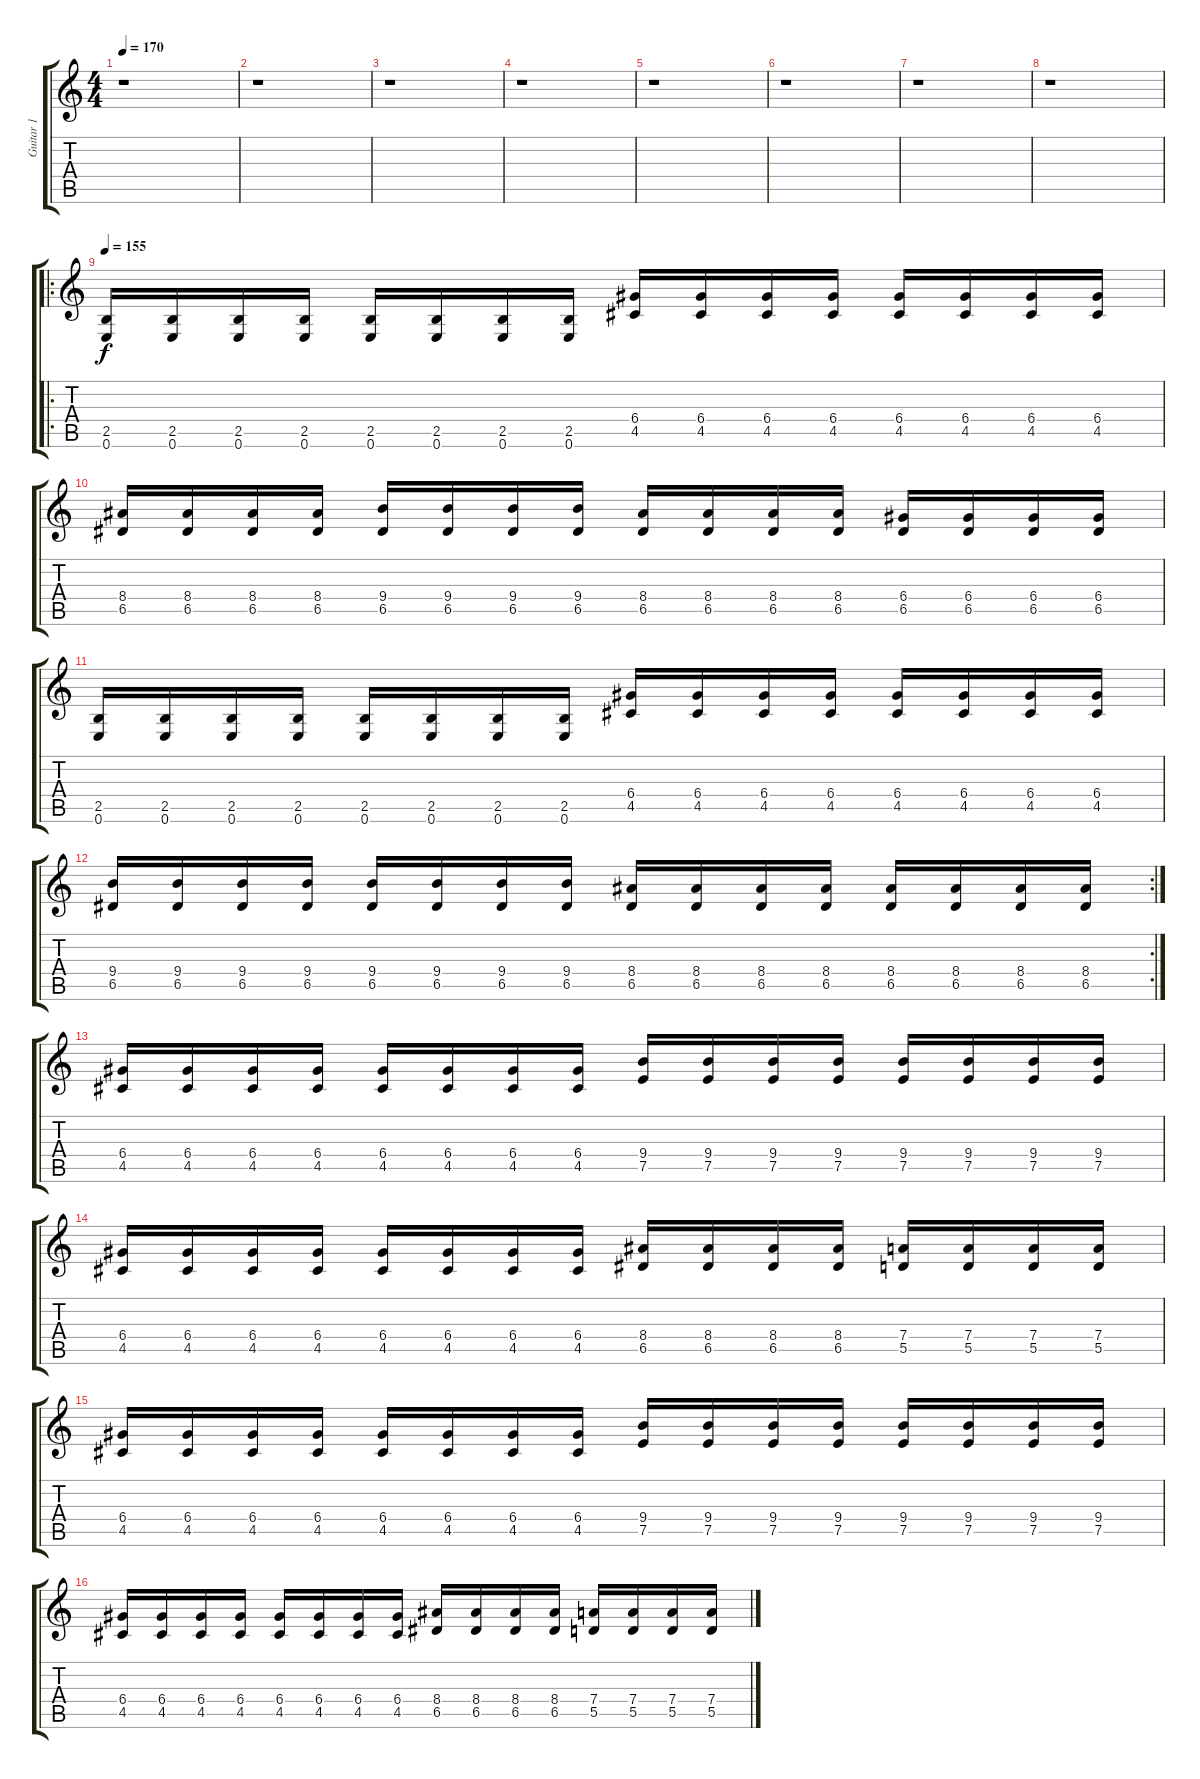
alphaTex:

\track ("Guitar 1" "Guitar 1") {instrument distortionguitar}
\staff {score tabs}
\tuning (E4 B3 G3 D3 A2 E2) {hide}
\ts (4 4)
\tempo 170
\clef g2
\ks c
r.1{dy f} |
r.1 |
r.1 |
r.1 |
r.1 |
r.1 |
r.1 |
r.1 |
\ro
\tempo 155
(2.5 0.6).16 (2.5 0.6).16 (2.5 0.6).16 (2.5 0.6).16 (2.5 0.6).16 (2.5 0.6).16 (2.5 0.6).16 (2.5 0.6).16 (6.4 4.5).16 (6.4 4.5).16 (6.4 4.5).16 (6.4 4.5).16 (6.4 4.5).16 (6.4 4.5).16 (6.4 4.5).16 (6.4 4.5).16 |
(8.4 6.5).16 (8.4 6.5).16 (8.4 6.5).16 (8.4 6.5).16 (9.4 6.5).16 (9.4 6.5).16 (9.4 6.5).16 (9.4 6.5).16 (8.4 6.5).16 (8.4 6.5).16 (8.4 6.5).16 (8.4 6.5).16 (6.4 6.5).16 (6.4 6.5).16 (6.4 6.5).16 (6.4 6.5).16 |
(2.5 0.6).16 (2.5 0.6).16 (2.5 0.6).16 (2.5 0.6).16 (2.5 0.6).16 (2.5 0.6).16 (2.5 0.6).16 (2.5 0.6).16 (6.4 4.5).16 (6.4 4.5).16 (6.4 4.5).16 (6.4 4.5).16 (6.4 4.5).16 (6.4 4.5).16 (6.4 4.5).16 (6.4 4.5).16 |
\rc 2
(9.4 6.5).16 (9.4 6.5).16 (9.4 6.5).16 (9.4 6.5).16 (9.4 6.5).16 (9.4 6.5).16 (9.4 6.5).16 (9.4 6.5).16 (8.4 6.5).16 (8.4 6.5).16 (8.4 6.5).16 (8.4 6.5).16 (8.4 6.5).16 (8.4 6.5).16 (8.4 6.5).16 (8.4 6.5).16 |
(6.4 4.5).16 (6.4 4.5).16 (6.4 4.5).16 (6.4 4.5).16 (6.4 4.5).16 (6.4 4.5).16 (6.4 4.5).16 (6.4 4.5).16 (9.4 7.5).16 (9.4 7.5).16 (9.4 7.5).16 (9.4 7.5).16 (9.4 7.5).16 (9.4 7.5).16 (9.4 7.5).16 (9.4 7.5).16 |
(6.4 4.5).16 (6.4 4.5).16 (6.4 4.5).16 (6.4 4.5).16 (6.4 4.5).16 (6.4 4.5).16 (6.4 4.5).16 (6.4 4.5).16 (8.4 6.5).16 (8.4 6.5).16 (8.4 6.5).16 (8.4 6.5).16 (7.4 5.5).16 (7.4 5.5).16 (7.4 5.5).16 (7.4 5.5).16 |
(6.4 4.5).16 (6.4 4.5).16 (6.4 4.5).16 (6.4 4.5).16 (6.4 4.5).16 (6.4 4.5).16 (6.4 4.5).16 (6.4 4.5).16 (9.4 7.5).16 (9.4 7.5).16 (9.4 7.5).16 (9.4 7.5).16 (9.4 7.5).16 (9.4 7.5).16 (9.4 7.5).16 (9.4 7.5).16 |
(6.4 4.5).16 (6.4 4.5).16 (6.4 4.5).16 (6.4 4.5).16 (6.4 4.5).16 (6.4 4.5).16 (6.4 4.5).16 (6.4 4.5).16 (8.4 6.5).16 (8.4 6.5).16 (8.4 6.5).16 (8.4 6.5).16 (7.4 5.5).16 (7.4 5.5).16 (7.4 5.5).16 (7.4 5.5).16
